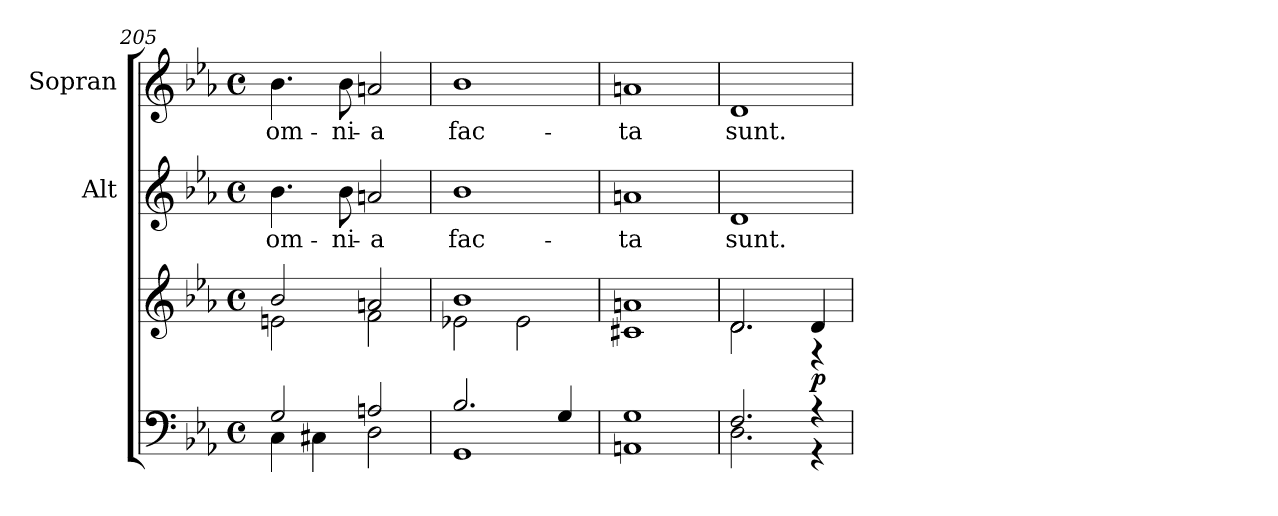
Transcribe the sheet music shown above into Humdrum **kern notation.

**kern	**kern	**dynam	**kern	**text	**kern	**text
*part3	*part3	*part3	*part2	*part2	*part1	*part1
*staff4	*staff3	*staff3/4	*staff2	*staff2	*staff1	*staff1
*	*	*	*I"Alt	*	*I"Sopran	*
*	*	*	*I'A.	*	*I'S.	*
*clefF4	*clefG2	*	*clefG2	*	*clefG2	*
*k[b-e-a-]	*k[b-e-a-]	*	*k[b-e-a-]	*	*k[b-e-a-]	*
*E-:	*E-:	*	*E-:	*	*E-:	*
*M4/4	*M4/4	*	*M4/4	*	*M4/4	*
*met(c)	*met(c)	*	*met(c)	*	*met(c)	*
=205	=205	=205	=205	=205	=205	=205
*^	*^	*	*	*	*	*
!	!	!	!	!	!	!LO:LY:b	!	!LO:LY:b
2G/	4C\	2b-/	2en\	.	4.b-\	om-	4.b-\	om-
.	4C#X\	.	.	.	.	.	.	.
!	!	!	!	!	!	!LO:LY:b	!	!LO:LY:b
.	.	.	.	.	8b-\	-ni-	8b-\	-ni-
!	!	!	!	!	!	!LO:LY:b	!	!LO:LY:b
2An/	2D\	2an/	2f\	.	2an/	-a	2an/	-a
=206	=206	=206	=206	=206	=206	=206	=206	=206
!	!	!	!	!	!	!LO:LY:b	!	!LO:LY:b
2.B-/	1GG	1b-	2e-X\	.	1b-	fac-	1b-	fac-
.	.	.	2e-\	.	.	.	.	.
4G/	.	.	.	.	.	.	.	.
!!LO:LB:g=z
=207	=207	=207	=207	=207	=207	=207	=207	=207
!	!	!	!	!	!	!LO:LY:b	!	!LO:LY:b
1G	1AAn	1an	1c#X	.	1an	-ta	1an	-ta
=208	=208	=208	=208	=208	=208	=208	=208	=208
!	!	!	!	!	!	!LO:LY:b	!	!LO:LY:b
2.F/	2.D\	2.d/	2.d\	.	1d	sunt.	1d	sunt.
!	!	!	!	!LO:DY:b	!	!	!	!
4r	4r	4d/	4rF	p	.	.	.	.
*v	*v	*	*	*	*	*	*	*
*	*v	*v	*	*	*	*	*
=	=	=	=	=	=	=
*-	*-	*-	*-	*-	*-	*-
